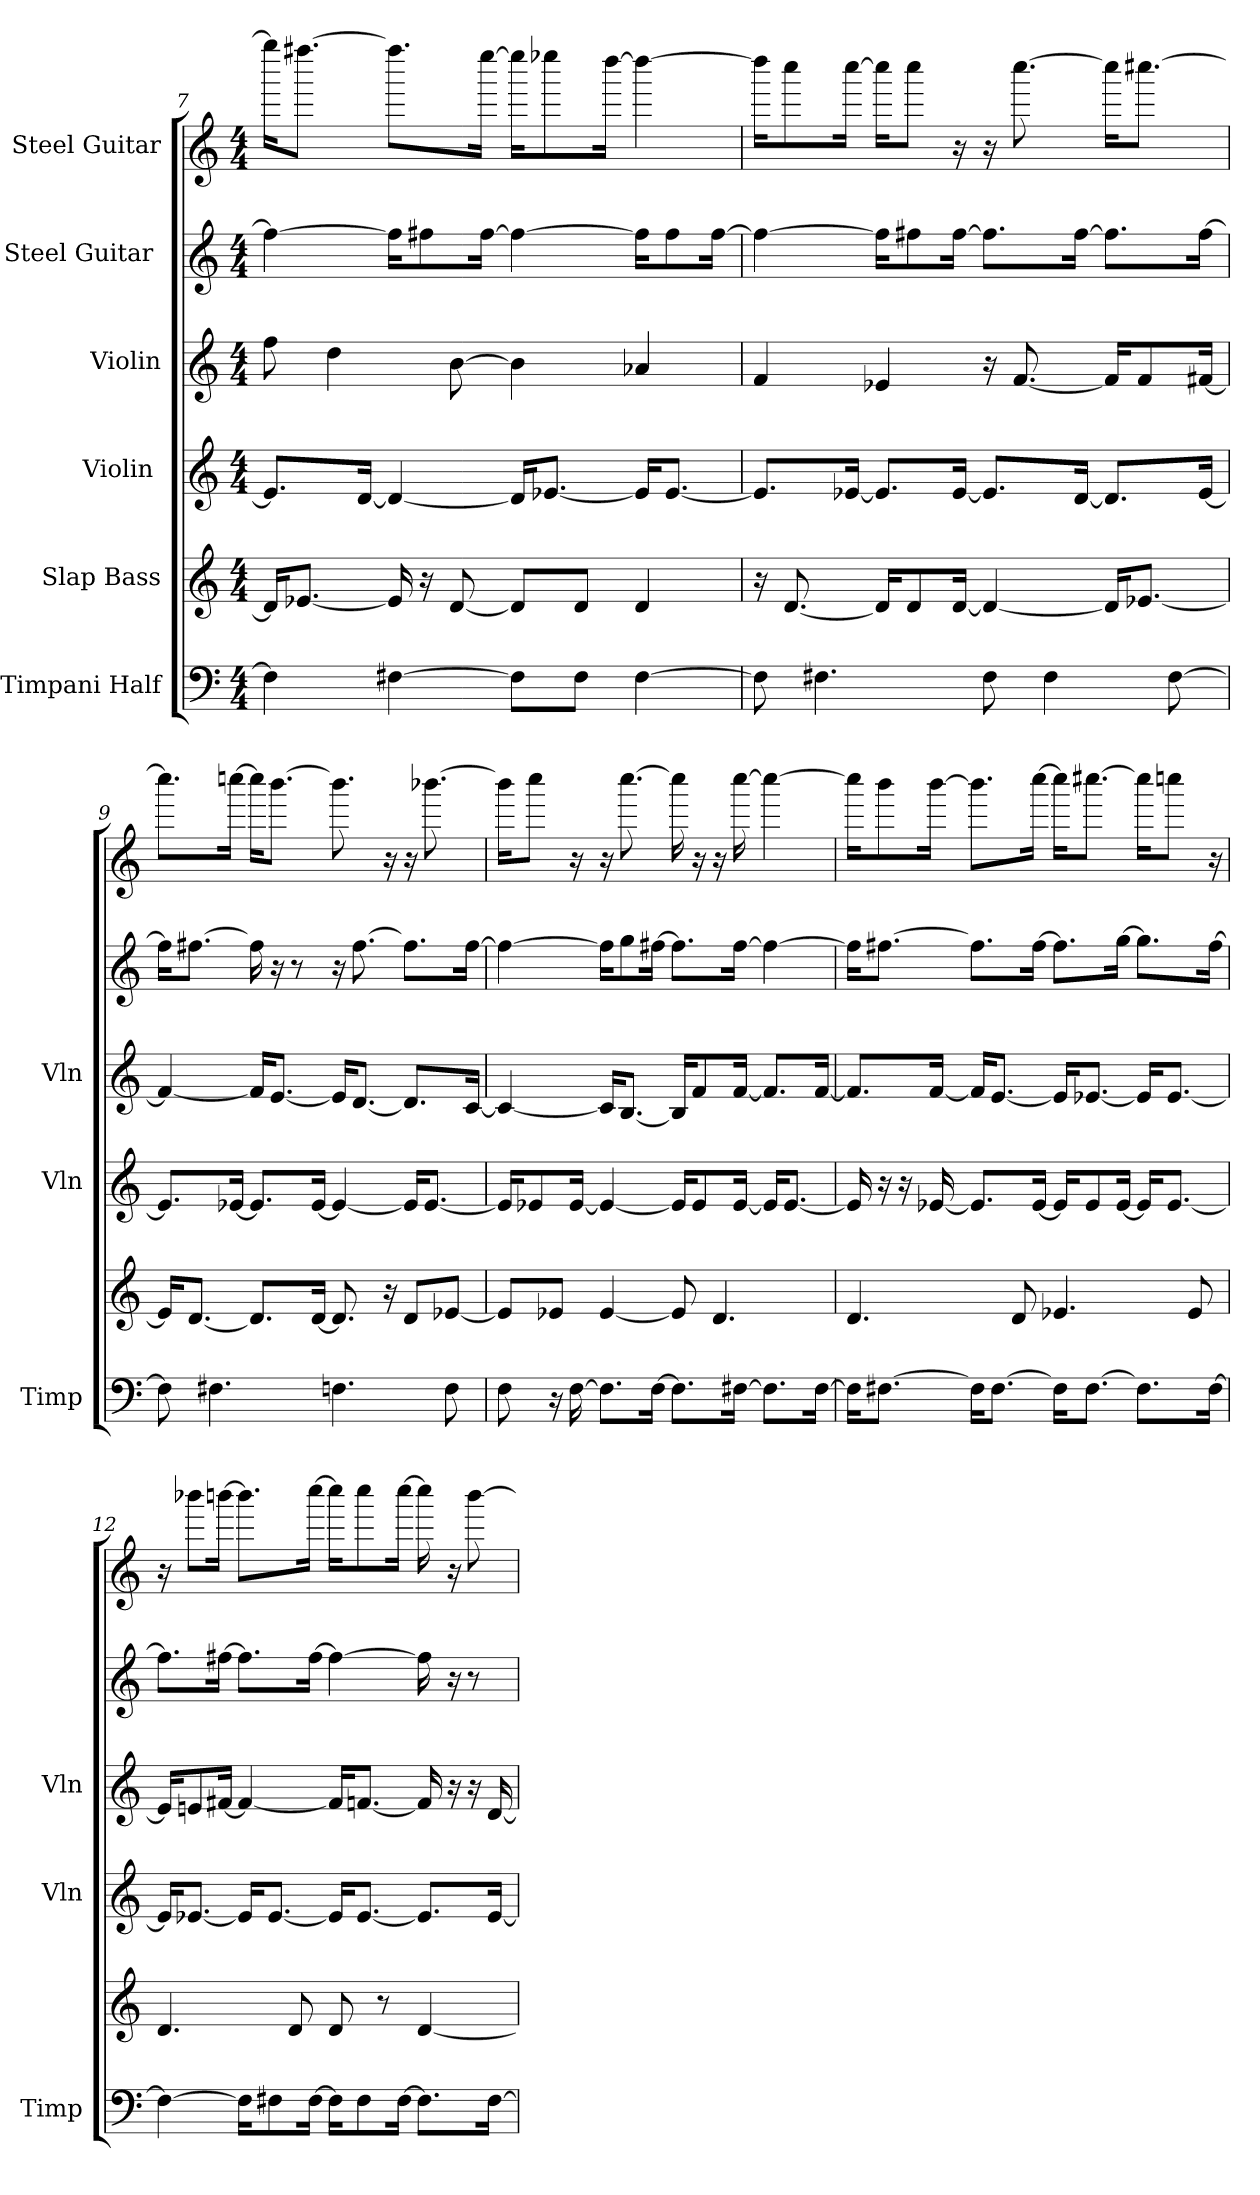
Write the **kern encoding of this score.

**kern	**kern	**kern	**kern	**kern	**kern
*part6	*part5	*part4	*part3	*part2	*part1
*staff6	*staff5	*staff4	*staff3	*staff2	*staff1
*I"Timpani Half	*I"Slap Bass	*I"Violin [2]	*I"Violin	*I"Steel Guitar [2]	*I"Steel Guitar
*I'Timp	*	*I'Vln	*I'Vln	*	*
*clefF4	*clefG2	*clefG2	*clefG2	*clefG2	*clefG2
*M4/4	*M4/4	*M4/4	*M4/4	*M4/4	*M4/4
=7	=7	=7	=7	=7	=7
4F#]	16dKL]	8.e-L]	8ff	4ff#_	16ggggKL]
.	[8.e-J	.	.	.	[8.ffff#J
.	.	.	4dd	.	.
.	.	[16dJk	.	.	.
[4F#	16e-]	4d_	.	16ff#KL]	8.ffff#L]
.	16r	.	.	8ff#	.
.	[8d	.	[8b	.	.
.	.	.	.	[16ff#Jk	[16eeeeJk
8F#L]	8dL]	16dKL]	4b]	4ff#_	16eeeeKL]
.	.	[8.e-J	.	.	8eeee-
8F#J	8dJ	.	.	.	.
.	.	.	.	.	[16ddddJk
[4F#	4d	16e-KL]	4a-	16ff#KL]	4dddd_
.	.	[8.e-J	.	8ff#	.
.	.	.	.	[16ff#Jk	.
=8	=8	=8	=8	=8	=8
8F#]	16r	8.e-L]	4f	4ff#_	16ddddKL]
.	[8.d	.	.	.	8cccc
4.F#	.	.	.	.	.
.	.	[16e-Jk	.	.	[16ccccJk
.	16dKL]	8.e-L]	4e-	16ff#KL]	16ccccKL]
.	8d	.	.	8ff#	8ccccJ
.	[16dJk	[16e-Jk	.	[16ff#Jk	16r
8F#	4d_	8.e-L]	16r	8.ff#L]	16r
.	.	.	[8.f	.	[8.cccc
4F#	.	.	.	.	.
.	.	[16dJk	.	[16ff#Jk	.
.	16dKL]	8.dL]	16fKL]	8.ff#L]	16ccccKL]
.	[8.e-J	.	8f	.	[8.cccc#J
[8F#	.	.	.	.	.
.	.	[16e-Jk	[16f#Jk	[16ff#Jk	.
=9	=9	=9	=9	=9	=9
8F#]	16e-KL]	8.e-L]	4f#_	16ff#KL]	8.cccc#L]
.	[8.dJ	.	.	[8.ff#J	.
4.F#	.	.	.	.	.
.	.	[16e-Jk	.	.	[16ccccJk
.	8.dL]	8.e-L]	16f#KL]	16ff#]	16ccccKL]
.	.	.	[8.eJ	16r	[8.bbbJ
.	.	.	.	8r	.
.	[16dJk	[16e-Jk	.	.	.
4.F	8.d]	4e-_	16eKL]	16r	8.bbb]
.	.	.	[8.dJ	[8.ff#	.
.	16r	.	.	.	16r
.	8dL	16e-KL]	8.dL]	8.ff#L]	16r
.	.	[8.e-J	.	.	[8.bbb-
8F	[8e-J	.	.	.	.
.	.	.	[16cJk	[16ff#Jk	.
=10	=10	=10	=10	=10	=10
8F	8e-L]	16e-KL]	4c_	4ff#_	16bbb-KL]
.	.	8e-	.	.	8ccccJ
16r	8e-J	.	.	.	.
[16F	.	[16e-Jk	.	.	16r
8.FL]	[4e-	4e-_	16cKL]	16ff#KL]	16r
.	.	.	[8.BJ	8gg	[8.cccc
[16FJk	.	.	.	[16ff#Jk	.
8.FL]	8e-]	16e-KL]	16BKL]	8.ff#L]	16cccc]
.	.	8e-	8f	.	16r
.	4.d	.	.	.	16r
[16F#Jk	.	[16e-Jk	[16fJk	[16ff#Jk	[16cccc
8.F#L]	.	16e-KL]	8.fL]	4ff#_	4cccc_
.	.	[8.e-J	.	.	.
[16F#Jk	.	.	[16fJk	.	.
=11	=11	=11	=11	=11	=11
16F#KL]	4.d	16e-]	8.fL]	16ff#KL]	16ccccKL]
[8.F#J	.	16r	.	[8.ff#J	8bbb
.	.	16r	.	.	.
.	.	[16e-	[16fJk	.	[16bbbJk
16F#KL]	.	8.e-L]	16fKL]	8.ff#L]	8.bbbL]
[8.F#J	.	.	[8.eJ	.	.
.	8d	.	.	.	.
.	.	[16e-Jk	.	[16ff#Jk	[16ccccJk
16F#KL]	4.e-	16e-KL]	16eKL]	8.ff#L]	16ccccKL]
[8.F#J	.	8e-	[8.e-J	.	[8.cccc#J
.	.	[16e-Jk	.	[16ggJk	.
8.F#L]	.	16e-KL]	16e-KL]	8.ggL]	16cccc#KL]
.	.	[8.e-J	[8.e-J	.	8ccccJ
.	8e-	.	.	.	.
[16F#Jk	.	.	.	[16ff#Jk	16r
=12	=12	=12	=12	=12	=12
4F#_	4.d	16e-KL]	16e-KL]	8.ff#L]	16r
.	.	[8.e-J	8e	.	8bbb-L
.	.	.	[16f#Jk	[16ff#Jk	[16bbbJk
16F#KL]	.	16e-KL]	4f#_	8.ff#L]	8.bbbL]
8F#	.	[8.e-J	.	.	.
.	8d	.	.	.	.
[16F#Jk	.	.	.	[16ff#Jk	[16ccccJk
16F#KL]	8d	16e-KL]	16f#KL]	4ff#_	16ccccKL]
8F#	.	[8.e-J	[8.fJ	.	8cccc
.	8r	.	.	.	.
[16F#Jk	.	.	.	.	[16ccccJk
8.F#L]	[4d	8.e-L]	16f]	16ff#]	16cccc]
.	.	.	16r	16r	16r
.	.	.	16r	8r	[8bbb
[16F#Jk	.	[16e-Jk	[16d	.	.
=	=	=	=	=	=
*-	*-	*-	*-	*-	*-
